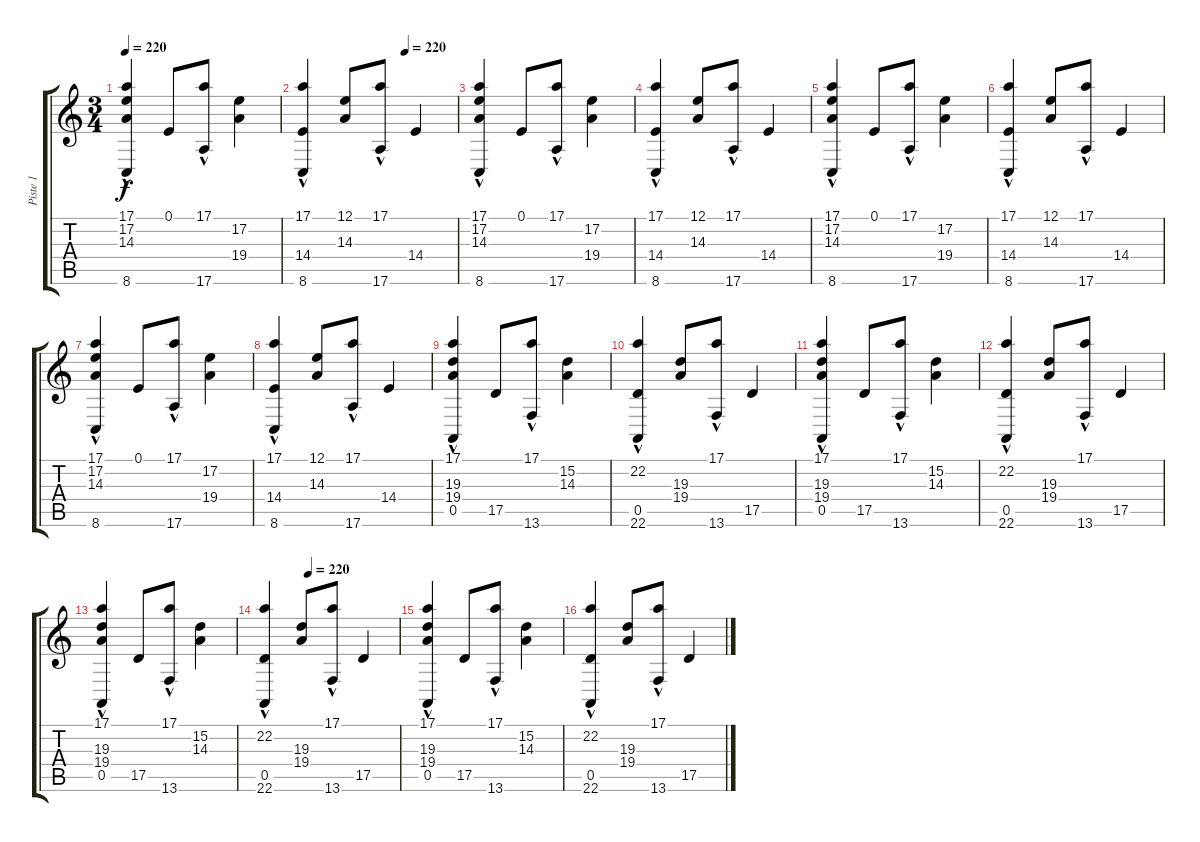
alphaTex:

\track ("Piste 1" "Piste 1") {instrument harpsichord}
\staff {score tabs}
\tuning (E4 B3 G3 D3 A2 E2) {hide}
\ts (3 4)
\tempo 220
\clef g2
\ks c
(17.1{hac} 17.2 14.3 8.6{hac}).4{dy f} 0.1.8 (17.1{hac} 17.6{hac}).8 (17.2 19.4).4 |
\tempo (220 0.6666666666666666)
(17.1{hac} 14.4 8.6{hac}).4 (12.1 14.3).8 (17.1{hac} 17.6{hac}).8 14.4.4 |
(17.1{hac} 17.2 14.3 8.6{hac}).4 0.1.8 (17.1{hac} 17.6{hac}).8 (17.2 19.4).4 |
(17.1{hac} 14.4 8.6{hac}).4 (12.1 14.3).8 (17.1{hac} 17.6{hac}).8 14.4.4 |
(17.1{hac} 17.2 14.3 8.6{hac}).4 0.1.8 (17.1{hac} 17.6{hac}).8 (17.2 19.4).4 |
(17.1{hac} 14.4 8.6{hac}).4 (12.1 14.3).8 (17.1{hac} 17.6{hac}).8 14.4.4 |
(17.1{hac} 17.2 14.3 8.6{hac}).4 0.1.8 (17.1{hac} 17.6{hac}).8 (17.2 19.4).4 |
(17.1{hac} 14.4 8.6{hac}).4 (12.1 14.3).8 (17.1{hac} 17.6{hac}).8 14.4.4 |
(17.1{hac} 19.3 19.4 0.5{hac}).4 17.5.8 (17.1{hac} 13.6{hac}).8 (15.2 14.3).4 |
(22.2{hac} 0.5{hac} 22.6).4 (19.3 19.4).8 (17.1{hac} 13.6{hac}).8 17.5.4 |
(17.1{hac} 19.3 19.4 0.5{hac}).4 17.5.8 (17.1{hac} 13.6{hac}).8 (15.2 14.3).4 |
(22.2{hac} 0.5{hac} 22.6).4 (19.3 19.4).8 (17.1{hac} 13.6{hac}).8 17.5.4 |
(17.1{hac} 19.3 19.4 0.5{hac}).4 17.5.8 (17.1{hac} 13.6{hac}).8 (15.2 14.3).4 |
\tempo (220 0.3333333333333333)
(22.2{hac} 0.5{hac} 22.6).4 (19.3 19.4).8 (17.1{hac} 13.6{hac}).8 17.5.4 |
(17.1{hac} 19.3 19.4 0.5{hac}).4 17.5.8 (17.1{hac} 13.6{hac}).8 (15.2 14.3).4 |
(22.2{hac} 0.5{hac} 22.6).4 (19.3 19.4).8 (17.1{hac} 13.6{hac}).8 17.5.4
